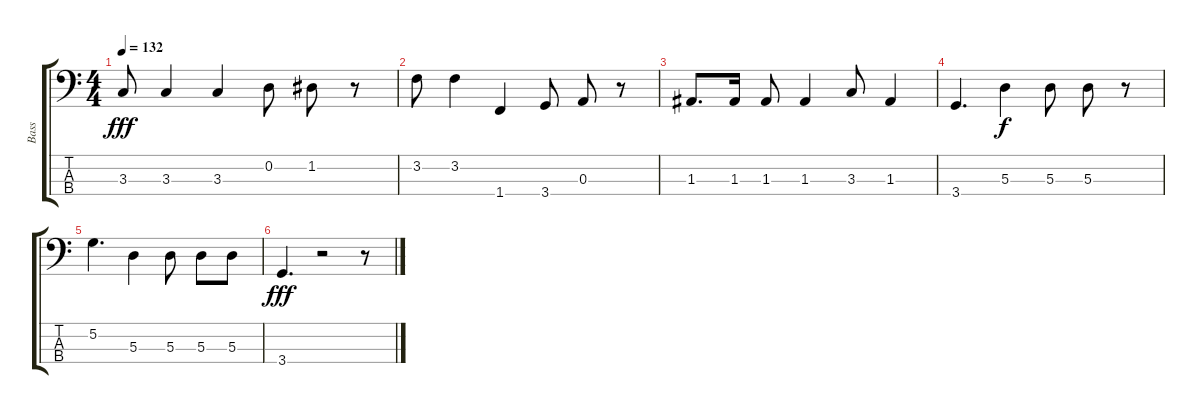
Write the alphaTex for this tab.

\track ("Bass" "Bass") {instrument electricbasspick}
\staff {score tabs}
\tuning (G2 D2 A1 E1) {hide}
\ts (4 4)
\tempo 132
\clef f4
\ks c
3.3.8{dy fff} 3.3.4 3.3.4 0.2.8 1.2.8 r.8 |
3.2.8 3.2.4 1.4.4 3.4.8 0.3.8 r.8 |
1.3.8{d} 1.3.16 1.3.8 1.3.4 3.3.8 1.3.4 |
3.4.4{d} 5.3.4{dy f} 5.3.8 5.3.8 r.8 |
5.2.4{d} 5.3.4 5.3.8 5.3.8 5.3.8 |
3.4.4{d dy fff} r.2 r.8
